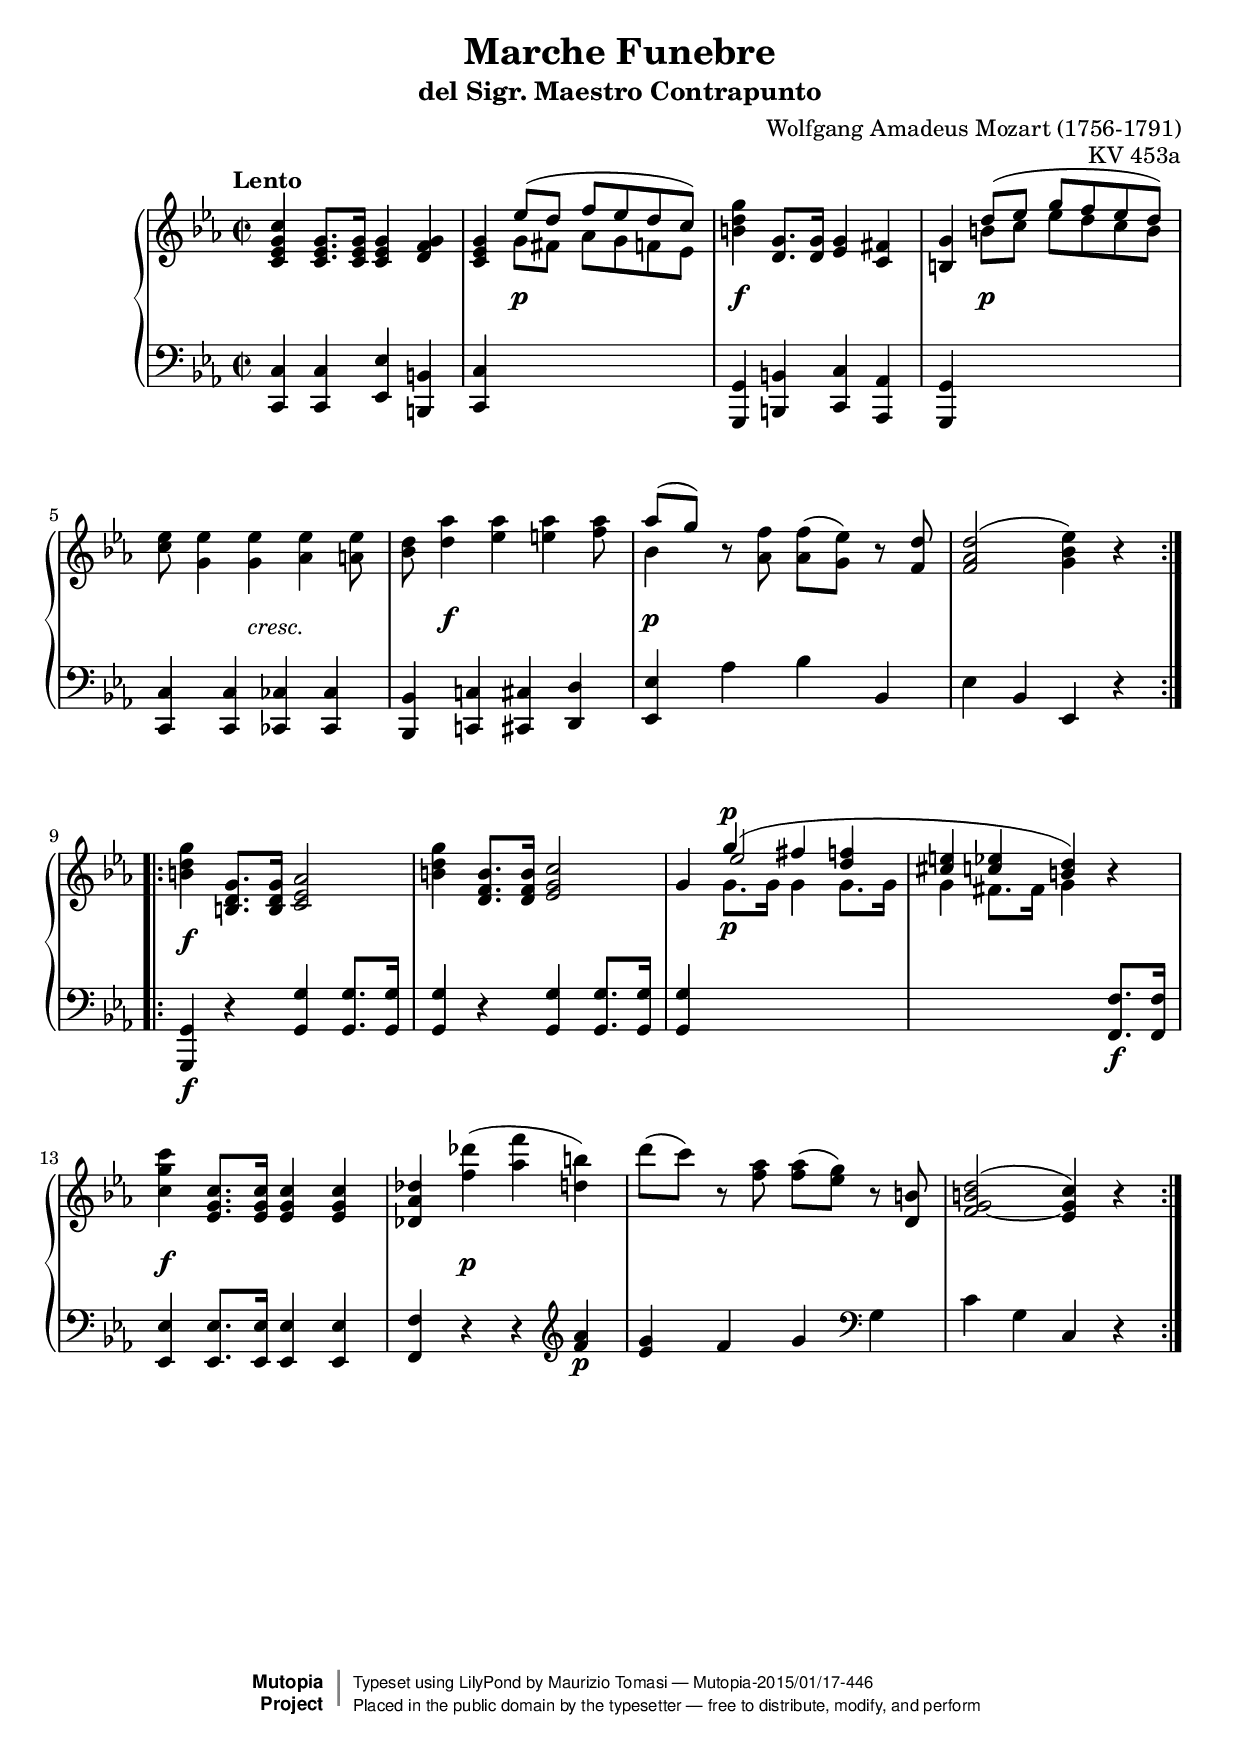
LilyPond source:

\version "2.18.2"
\header {
    title = "Marche Funebre"
    subtitle = "del Sigr. Maestro Contrapunto"
    composer = "Wolfgang Amadeus Mozart (1756-1791)"
    opus = "KV 453a"
        
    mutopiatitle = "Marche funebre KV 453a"
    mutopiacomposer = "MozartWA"
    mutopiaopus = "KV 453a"
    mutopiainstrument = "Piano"
    date = "Wien, 1784"
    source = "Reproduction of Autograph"
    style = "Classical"
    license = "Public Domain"
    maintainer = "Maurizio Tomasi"
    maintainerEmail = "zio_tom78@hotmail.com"
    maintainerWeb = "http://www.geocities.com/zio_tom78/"

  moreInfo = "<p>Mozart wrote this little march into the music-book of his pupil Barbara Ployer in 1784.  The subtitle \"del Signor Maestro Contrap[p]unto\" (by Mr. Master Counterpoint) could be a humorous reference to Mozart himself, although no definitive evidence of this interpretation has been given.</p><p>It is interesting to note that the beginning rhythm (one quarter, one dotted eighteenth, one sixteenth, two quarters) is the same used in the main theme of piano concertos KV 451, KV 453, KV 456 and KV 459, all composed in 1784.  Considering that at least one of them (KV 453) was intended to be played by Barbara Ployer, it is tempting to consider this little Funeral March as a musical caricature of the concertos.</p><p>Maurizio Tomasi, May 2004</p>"

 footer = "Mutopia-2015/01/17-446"
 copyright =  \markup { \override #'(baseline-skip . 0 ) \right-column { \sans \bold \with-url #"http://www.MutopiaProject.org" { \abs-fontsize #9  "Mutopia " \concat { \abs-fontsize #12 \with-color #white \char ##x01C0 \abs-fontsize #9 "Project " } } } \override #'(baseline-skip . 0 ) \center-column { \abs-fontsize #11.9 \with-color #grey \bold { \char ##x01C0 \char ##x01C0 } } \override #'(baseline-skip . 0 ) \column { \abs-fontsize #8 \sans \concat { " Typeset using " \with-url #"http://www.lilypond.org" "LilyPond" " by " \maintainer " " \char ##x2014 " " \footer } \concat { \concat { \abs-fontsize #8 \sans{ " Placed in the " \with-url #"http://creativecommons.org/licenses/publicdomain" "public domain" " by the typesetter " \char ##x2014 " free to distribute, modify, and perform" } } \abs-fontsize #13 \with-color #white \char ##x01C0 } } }
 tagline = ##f
}

upper = \relative c' {
    \key c \minor
    \time 2/2
    \tempo "Lento"

    \repeat volta 2
    {
	<c es g c>4 <c es g>8. <c es g>16 <c es g>4 <d f g>
	| <c es g> << { es'8( d f es d c) } \\ { g fis as g f es } >>
	| <b' d g>4 <d, g>8. <d g>16 <es g>4 <c fis>
	| <b g'> << { d'8( es g f es d) } \\ { b c es d c b } >>
	| <c es>8 <g es'>4 <g es'> <as es'> <a es'>8
	| <bes d>8 <d as'>4 <es as> <e as> <f as>8
	| << { as8[( g]) } \\ bes,4 >> r8 <as f'> <as f'>( <g es'>) r <f d'>
	| <f as d>2( <g bes es>4) r
    }


    \repeat volta 2
    {
	<b d g>4 <b, d g>8. <b d g>16 <c es as>2
	| <b' d g>4 <d, f b>8. <d f b>16 <es g c>2
	| g4 << { g'4^(^\p fis <d f> <cis e> <c es> <b d>) }
		\\ { \voiceTwo g8._\p g16 g4 g8. g16 g4 fis8. fis16 g4 }
		\\ { \voiceThree es'2 \oneVoice } >> r4
	| <c g' c>4 <es, g c>8. <es g c>16 <es g c>4 <es g c>4
	| <des as' des> <f' des'>( <as f'> <d, b'>)
	| d'8( c) r <f, as> <f as>( <es g>) r <d, b'>
	| \slurUp <f g b d>2( ~ <es g c>4) r
    }
}

lower = \relative c, {
    \key c \minor
    \time 2/2

    \repeat volta 2
    {
	<c c'>4 <c c'> <es es'> <b b'>
	| <c c'> s4*3
	| <g g'>4 <b b'> <c c'> <as as'>
	| <g g'> s4*3
	| <c c'>4 <c c'> <ces ces'> <ces ces'>
	| <bes bes'> <c! c'!> <cis cis'> <d d'>
	| <es es'> as' bes bes,
	| es bes es, r
    }

    \repeat volta 2
    {
	<g, g'>4_\f r <g' g'> <g g'>8. <g g'>16
	| <g g'>4 r <g g'> <g g'>8. <g g'>16
	| <g g'>4 s4*3
	| s4*3 <f f'>8._\f <f f'>16
	| <es es'>4 <es es'>8. <es es'>16 <es es'>4 <es es'>
	| <f f'> r r \clef violin <f'' as>_\p
	| <es g> f g \clef bass g,
	| c g c, r
    }
}

dynamics =  {
  s1
  | s4 s2.-\p
  | s4-\f s2.
  | s4 s2.-\p
  | s4. s8-\markup { \italic "cresc." } s2
  | s8 s4.-\f s2
  | s4-\p s2.
  | s1

  | s4-\f s2.
  | s1*3
  | s4-\f s2.
  | s4 s4-\p s2
}

\paper {
  system-system-spacing.minimum-distance = #18
}

\score {
    \context PianoStaff <<
	\context Staff = "upper" \upper
	\context Dynamics = "dynamics" \dynamics
	\context Staff = "lower" {
	    \clef bass
	    \lower
	}
    >>
    \layout {
	\context {
	    \PianoStaff
	    \accepts Dynamics
	    \override StaffGrouper.staff-staff-spacing.minimum-distance = #13
	}
    }
    \midi {
	\context {
	    \type "Performer_group"
	    \name Dynamics
	    \consists "Dynamic_performer"
	}
	\context {
	    \PianoStaff
	    \accepts Dynamics
	}
    }
}
